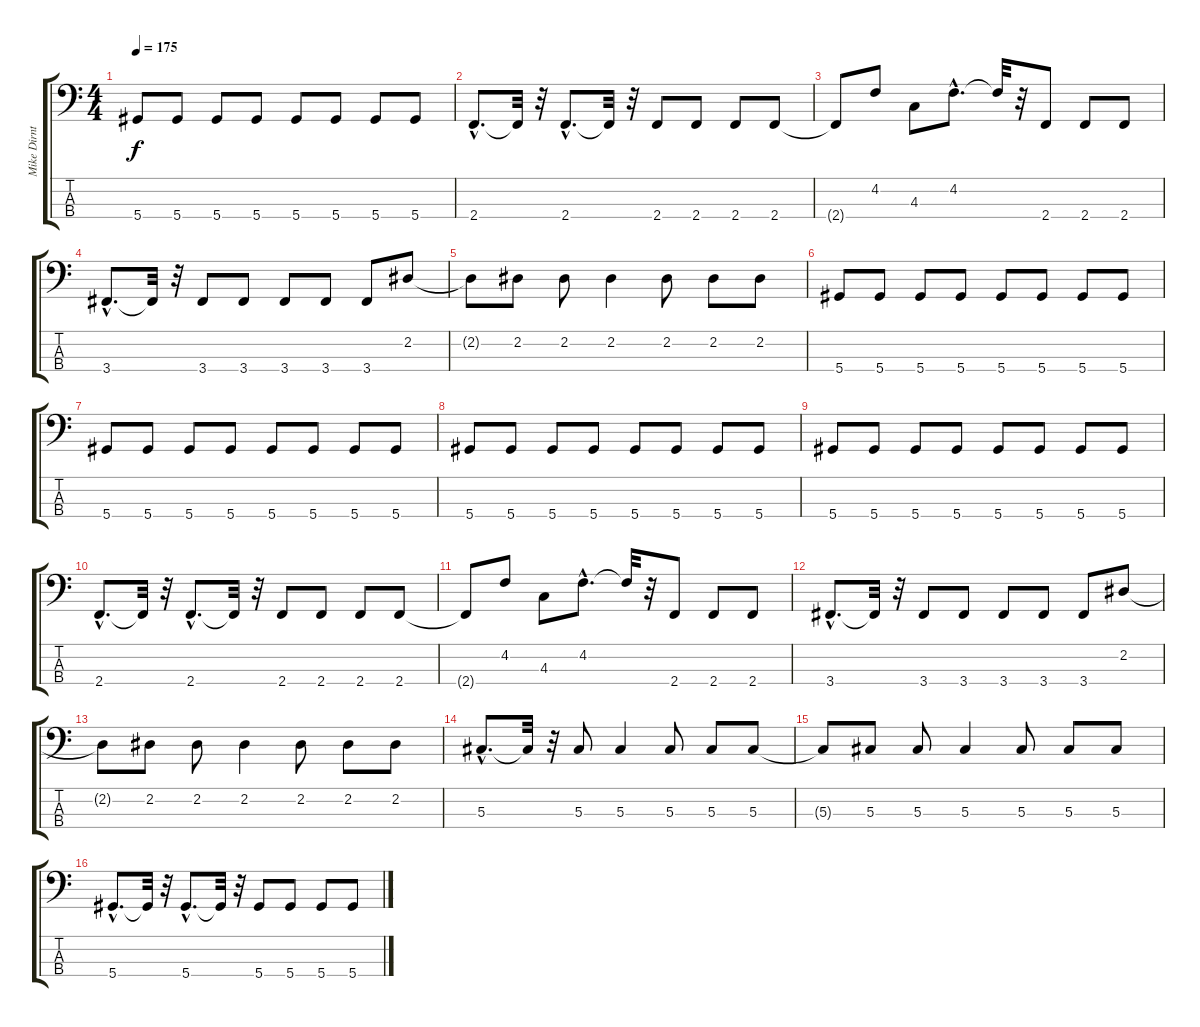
\track ("Mike Dirnt" "Mike Dirnt") {instrument electricbassfinger}
\staff {score tabs}
\tuning (Gb2 Db2 Ab1 Eb1) {hide}
\ts (4 4)
\tempo 175
\clef f4
\ks c
5.4.8{dy f} 5.4.8 5.4.8 5.4.8 5.4.8 5.4.8 5.4.8 5.4.8 |
2.4{hac}.8{d} 2.4{t}.32 r.32 2.4{hac}.8{d} 2.4{t}.32 r.32 2.4.8 2.4.8 2.4.8 2.4.8 |
2.4{t}.8 4.2.8 4.3.8 4.2{hac}.8{d} 4.2{t}.32 r.32 2.4.8 2.4.8 2.4.8 |
3.4{hac}.8{d} 3.4{t}.32 r.32 3.4.8 3.4.8 3.4.8 3.4.8 3.4.8 2.2.8 |
2.2{t}.8 2.2.8 2.2.8 2.2.4 2.2.8 2.2.8 2.2.8 |
5.4.8 5.4.8 5.4.8 5.4.8 5.4.8 5.4.8 5.4.8 5.4.8 |
5.4.8 5.4.8 5.4.8 5.4.8 5.4.8 5.4.8 5.4.8 5.4.8 |
5.4.8 5.4.8 5.4.8 5.4.8 5.4.8 5.4.8 5.4.8 5.4.8 |
5.4.8 5.4.8 5.4.8 5.4.8 5.4.8 5.4.8 5.4.8 5.4.8 |
2.4{hac}.8{d} 2.4{t}.32 r.32 2.4{hac}.8{d} 2.4{t}.32 r.32 2.4.8 2.4.8 2.4.8 2.4.8 |
2.4{t}.8 4.2.8 4.3.8 4.2{hac}.8{d} 4.2{t}.32 r.32 2.4.8 2.4.8 2.4.8 |
3.4{hac}.8{d} 3.4{t}.32 r.32 3.4.8 3.4.8 3.4.8 3.4.8 3.4.8 2.2.8 |
2.2{t}.8 2.2.8 2.2.8 2.2.4 2.2.8 2.2.8 2.2.8 |
5.3{hac}.8{d} 5.3{t}.32 r.32 5.3.8 5.3.4 5.3.8 5.3.8 5.3.8 |
5.3{t}.8 5.3.8 5.3.8 5.3.4 5.3.8 5.3.8 5.3.8 |
5.4{hac}.8{d} 5.4{t}.32 r.32 5.4{hac}.8{d} 5.4{t}.32 r.32 5.4.8 5.4.8 5.4.8 5.4.8
